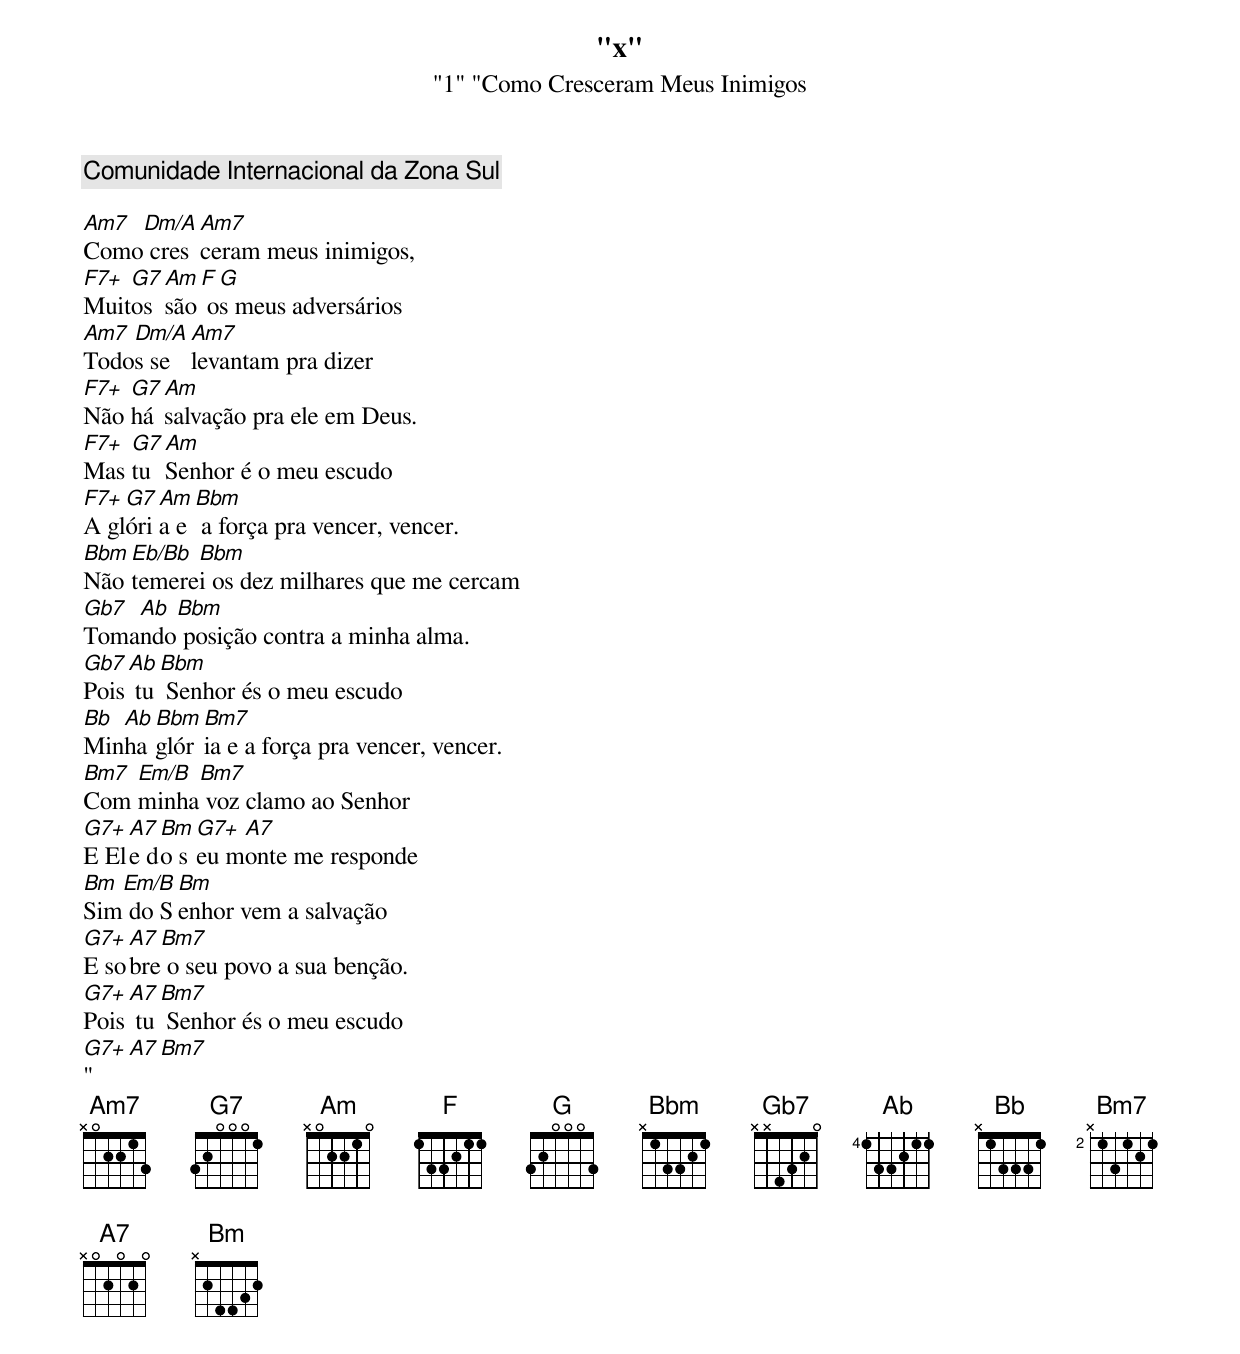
"x"
"1" "Como Cresceram Meus Inimigos
Comunidade Internacional da Zona Sul

Am7 Dm/A Am7
Como cresceram meus inimigos,
F7+ G7 Am F G
Muitos são os meus adversários
Am7 Dm/A Am7
Todos se levantam pra dizer
F7+ G7 Am
Não há salvação pra ele em Deus.
F7+ G7 Am
Mas tu Senhor é o meu escudo
F7+ G7 Am Bbm
A glória e a força pra vencer, vencer.
Bbm Eb/Bb Bbm
Não temerei os dez milhares que me cercam
Gb7 Ab Bbm
Tomando posição contra a minha alma.
Gb7 Ab Bbm
Pois tu Senhor és o meu escudo
Bb Ab Bbm Bm7
Minha glória e a força pra vencer, vencer.
Bm7 Em/B Bm7
Com minha voz clamo ao Senhor
G7+ A7 Bm G7+ A7
E Ele do seu monte me responde
Bm Em/B Bm
Sim do Senhor vem a salvação
G7+ A7 Bm7
E sobre o seu povo a sua benção.
G7+ A7 Bm7
Pois tu Senhor és o meu escudo
G7+ A7 Bm7
"
